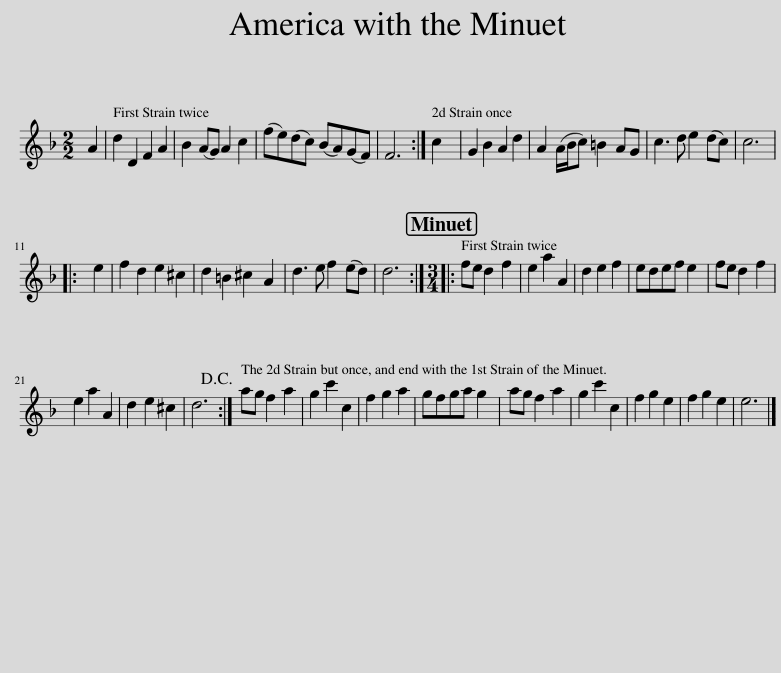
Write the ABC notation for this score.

X:1
L:1/8
M:2/2
I:linebreak $
K:Dmin
V:1 treble
V:1
 A2 | d2 D2 F2 A2 | B2 (AG) A2 c2 | (fe)(dc) (BA)(GF) | F6 :| %5
 c2 | G2 B2 A2 d2 | A2 (A/B/c) =B2 AG | c3 d e2 (dc) | c6 |:$ %10
 e2 | f2 d2 e2 ^c2 | d2 =B2 ^c2 A2 | d3 e f2 (ed) | d6 :: %15
[M:3/4] fe d2 f2 | e2 a2 A2 | d2 e2 f2 | edef e2 | fe d2 f2 |$ %20
 e2 a2 A2 | d2 e2 ^c2 | d6!D.C.! :| ag f2 a2 | g2 c'2 c2 | %25
 f2 g2 a2 | gfga g2 | ag f2 a2 | g2 c'2 c2 | f2 g2 e2 | %30
 f2 g2 e2 | e6 |] %32
